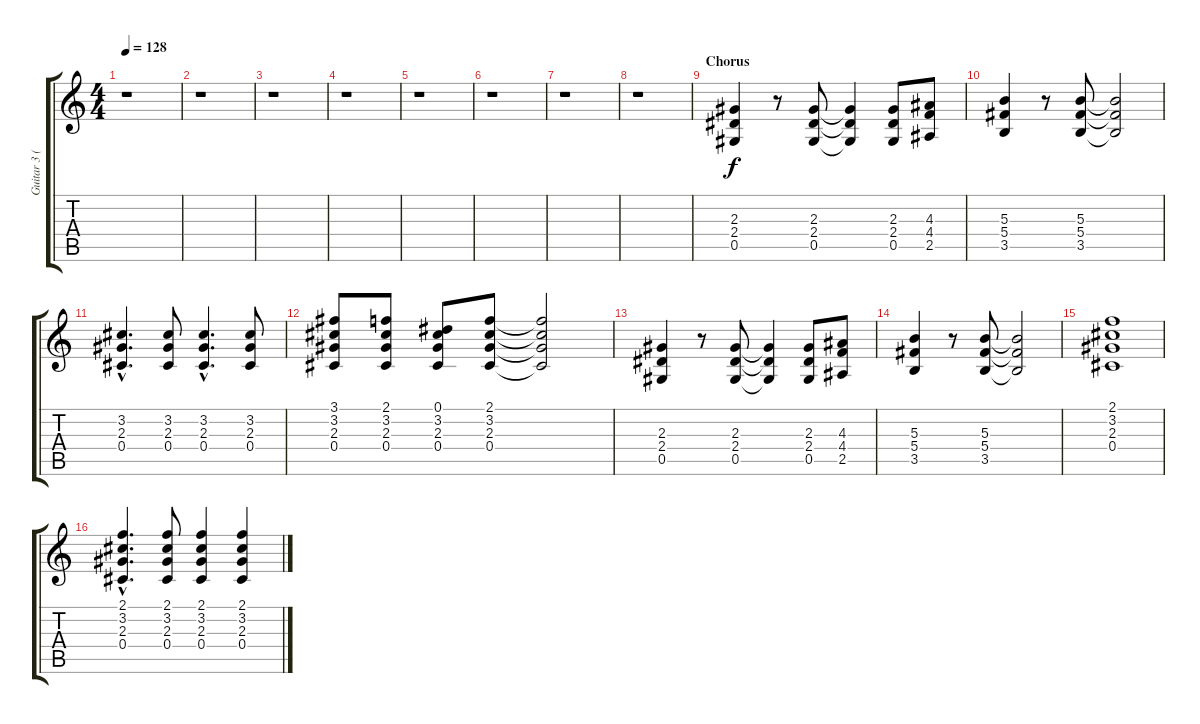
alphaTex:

\track ("Guitar 3 (Izzy)" "Guitar 3 (") {instrument acousticguitarsteel}
\staff {score tabs}
\tuning (Eb4 Bb3 Gb3 Db3 Ab2 Eb2) {hide}
\ts (4 4)
\tempo 128
\clef g2
\ks c
r.1{dy f} |
r.1 |
r.1 |
r.1 |
r.1 |
r.1 |
r.1 |
r.1 |
\section ("" "Chorus")
(2.3 2.4 0.5).4 r.8 (2.3 2.4 0.5).8 (2.3{t} 2.4{t} 0.5{t}).4 (2.3 2.4 0.5).8 (4.3 4.4 2.5).8 |
(5.3 5.4 3.5).4 r.8 (5.3 5.4 3.5).8 (5.3{t} 5.4{t} 3.5{t}).2 |
(3.2{hac} 2.3{hac} 0.4{hac}).4{d} (3.2 2.3 0.4).8 (3.2{hac} 2.3{hac} 0.4{hac}).4{d} (3.2 2.3 0.4).8 |
(3.1 3.2 2.3 0.4).8 (2.1 3.2 2.3 0.4).8 (0.1 3.2 2.3 0.4).8 (2.1 3.2 2.3 0.4).8 (2.1{t} 3.2{t} 2.3{t} 0.4{t}).2 |
(2.3 2.4 0.5).4 r.8 (2.3 2.4 0.5).8 (2.3{t} 2.4{t} 0.5{t}).4 (2.3 2.4 0.5).8 (4.3 4.4 2.5).8 |
(5.3 5.4 3.5).4 r.8 (5.3 5.4 3.5).8 (5.3{t} 5.4{t} 3.5{t}).2 |
(2.1 3.2 2.3 0.4).1 |
(2.1{hac} 3.2{hac} 2.3{hac} 0.4{hac}).4{d} (2.1 3.2 2.3 0.4).8 (2.1 3.2 2.3 0.4).4 (2.1 3.2 2.3 0.4).4
